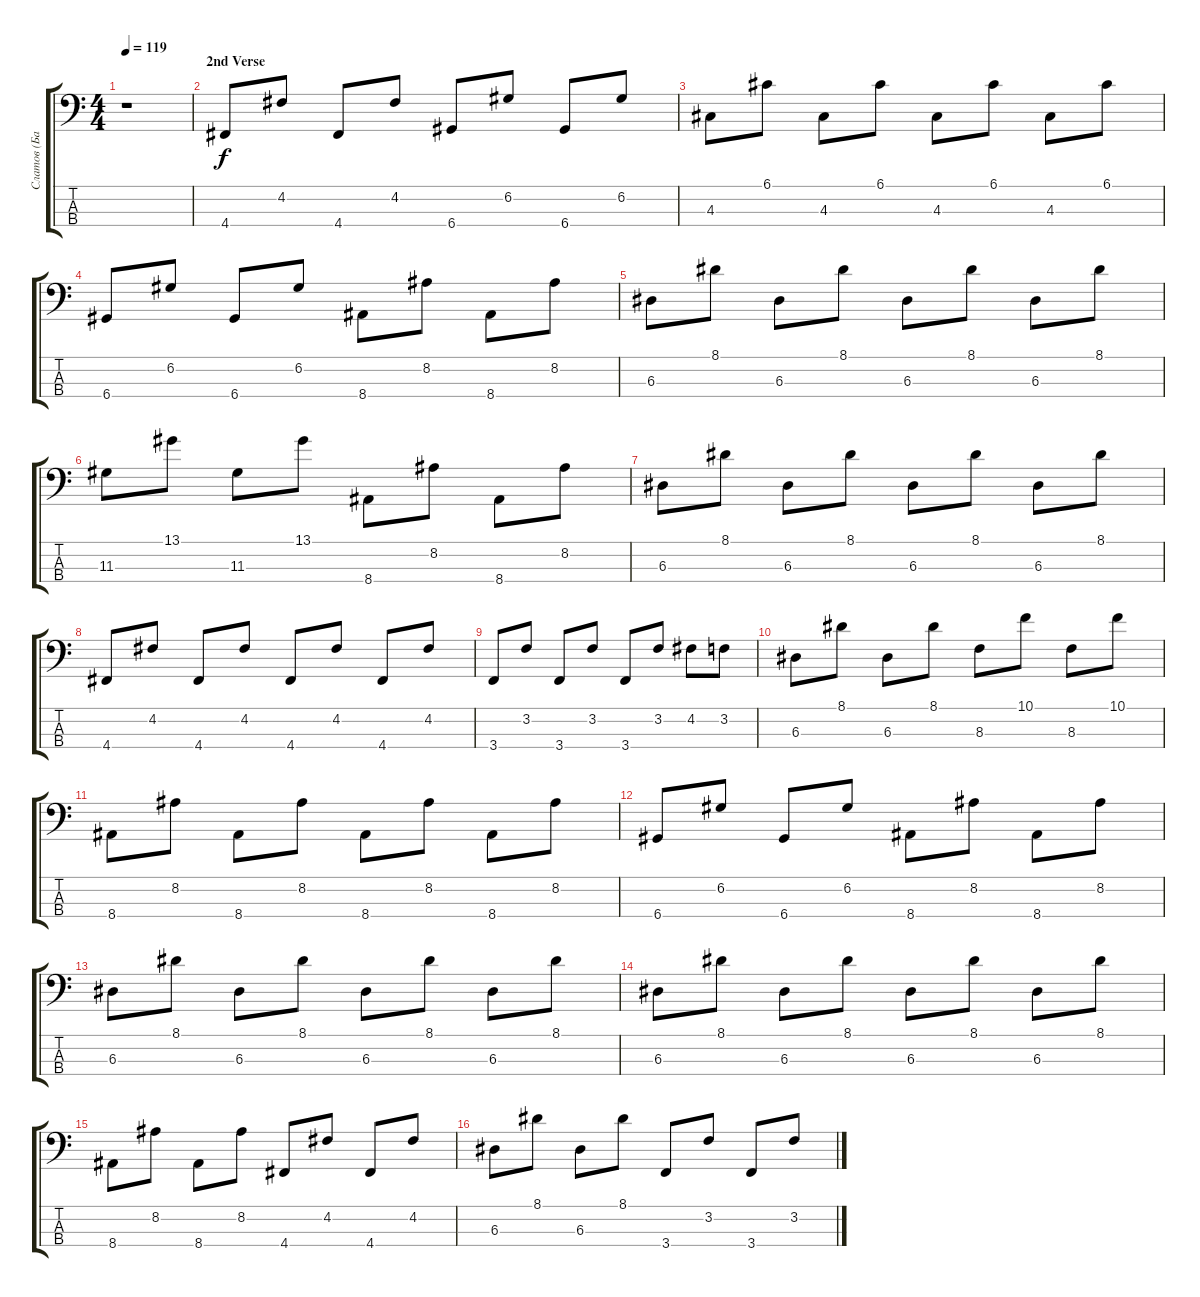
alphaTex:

\track ("Слатов (Бас)" "Слатов (Ба") {instrument electricbassfinger}
\staff {score tabs}
\tuning (G2 D2 A1 D1) {hide}
\ts (4 4)
\tempo 119
\clef f4
\ks c
r.1{dy f} |
\section ("" "2nd Verse")
4.4.8 4.2.8 4.4.8 4.2.8 6.4.8 6.2.8 6.4.8 6.2.8 |
4.3.8 6.1.8 4.3.8 6.1.8 4.3.8 6.1.8 4.3.8 6.1.8 |
6.4.8 6.2.8 6.4.8 6.2.8 8.4.8 8.2.8 8.4.8 8.2.8 |
6.3.8 8.1.8 6.3.8 8.1.8 6.3.8 8.1.8 6.3.8 8.1.8 |
11.3.8 13.1.8 11.3.8 13.1.8 8.4.8 8.2.8 8.4.8 8.2.8 |
6.3.8 8.1.8 6.3.8 8.1.8 6.3.8 8.1.8 6.3.8 8.1.8 |
4.4.8 4.2.8 4.4.8 4.2.8 4.4.8 4.2.8 4.4.8 4.2.8 |
3.4.8 3.2.8 3.4.8 3.2.8 3.4.8 3.2.8 4.2.8 3.2.8 |
6.3.8 8.1.8 6.3.8 8.1.8 8.3.8 10.1.8 8.3.8 10.1.8 |
8.4.8 8.2.8 8.4.8 8.2.8 8.4.8 8.2.8 8.4.8 8.2.8 |
6.4.8 6.2.8 6.4.8 6.2.8 8.4.8 8.2.8 8.4.8 8.2.8 |
6.3.8 8.1.8 6.3.8 8.1.8 6.3.8 8.1.8 6.3.8 8.1.8 |
6.3.8 8.1.8 6.3.8 8.1.8 6.3.8 8.1.8 6.3.8 8.1.8 |
8.4.8 8.2.8 8.4.8 8.2.8 4.4.8 4.2.8 4.4.8 4.2.8 |
6.3.8 8.1.8 6.3.8 8.1.8 3.4.8 3.2.8 3.4.8 3.2.8
